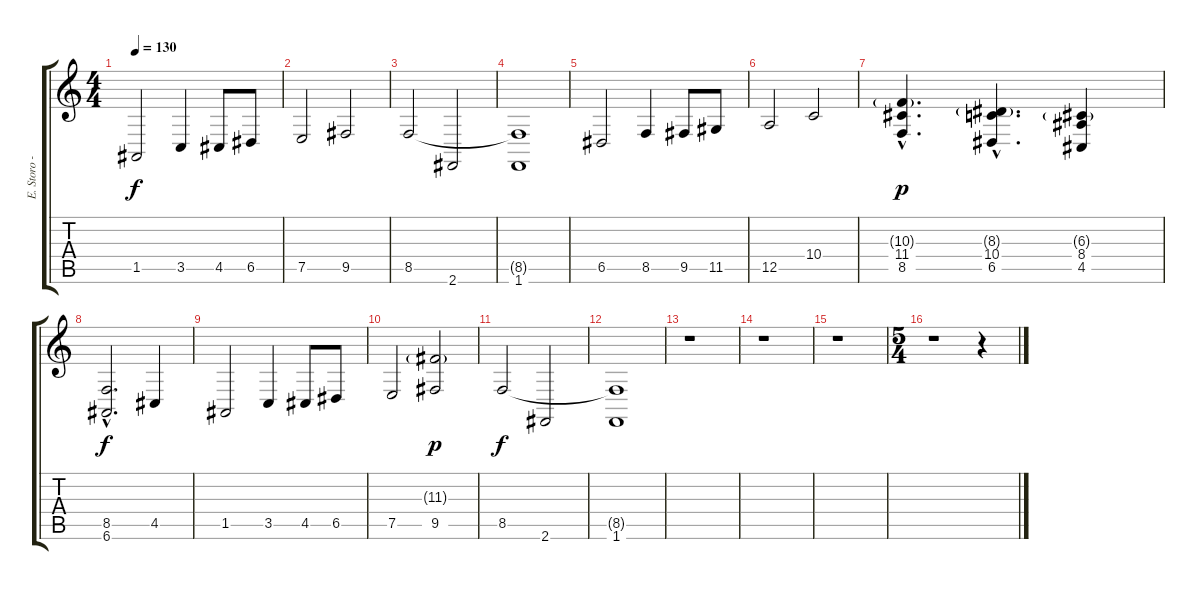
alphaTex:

\track ("E. Storo - Keyboard" "E. Storo -") {instrument synthbrass2}
\staff {score tabs}
\tuning (E4 B3 G3 D3 A2 E2) {hide}
\ts (4 4)
\tempo 130
\clef g2
\ks c
1.5.2{dy f} 3.5.4 4.5.8 6.5.8 |
7.5.2 9.5.2 |
8.5.2 2.6.2 |
(8.5{t} 1.6).1 |
6.5.2 8.5.4 9.5.8 11.5.8 |
12.5.2 10.4.2 |
(10.3{g hac} 11.4{hac} 8.5{hac}).4{d dy p} (8.3{g hac} 10.4{hac} 6.5{hac}).4{d} (6.3{g} 8.4 4.5).4 |
(8.5{hac} 6.6{hac}).2{d dy f} 4.5.4 |
1.5.2 3.5.4 4.5.8 6.5.8 |
7.5.2 (11.3{g} 9.5).2{dy p} |
8.5.2{dy f} 2.6.2 |
(8.5{t} 1.6).1 |
r.1 |
r.1 |
r.1 |
\ts (5 4)
r.1 r.4
